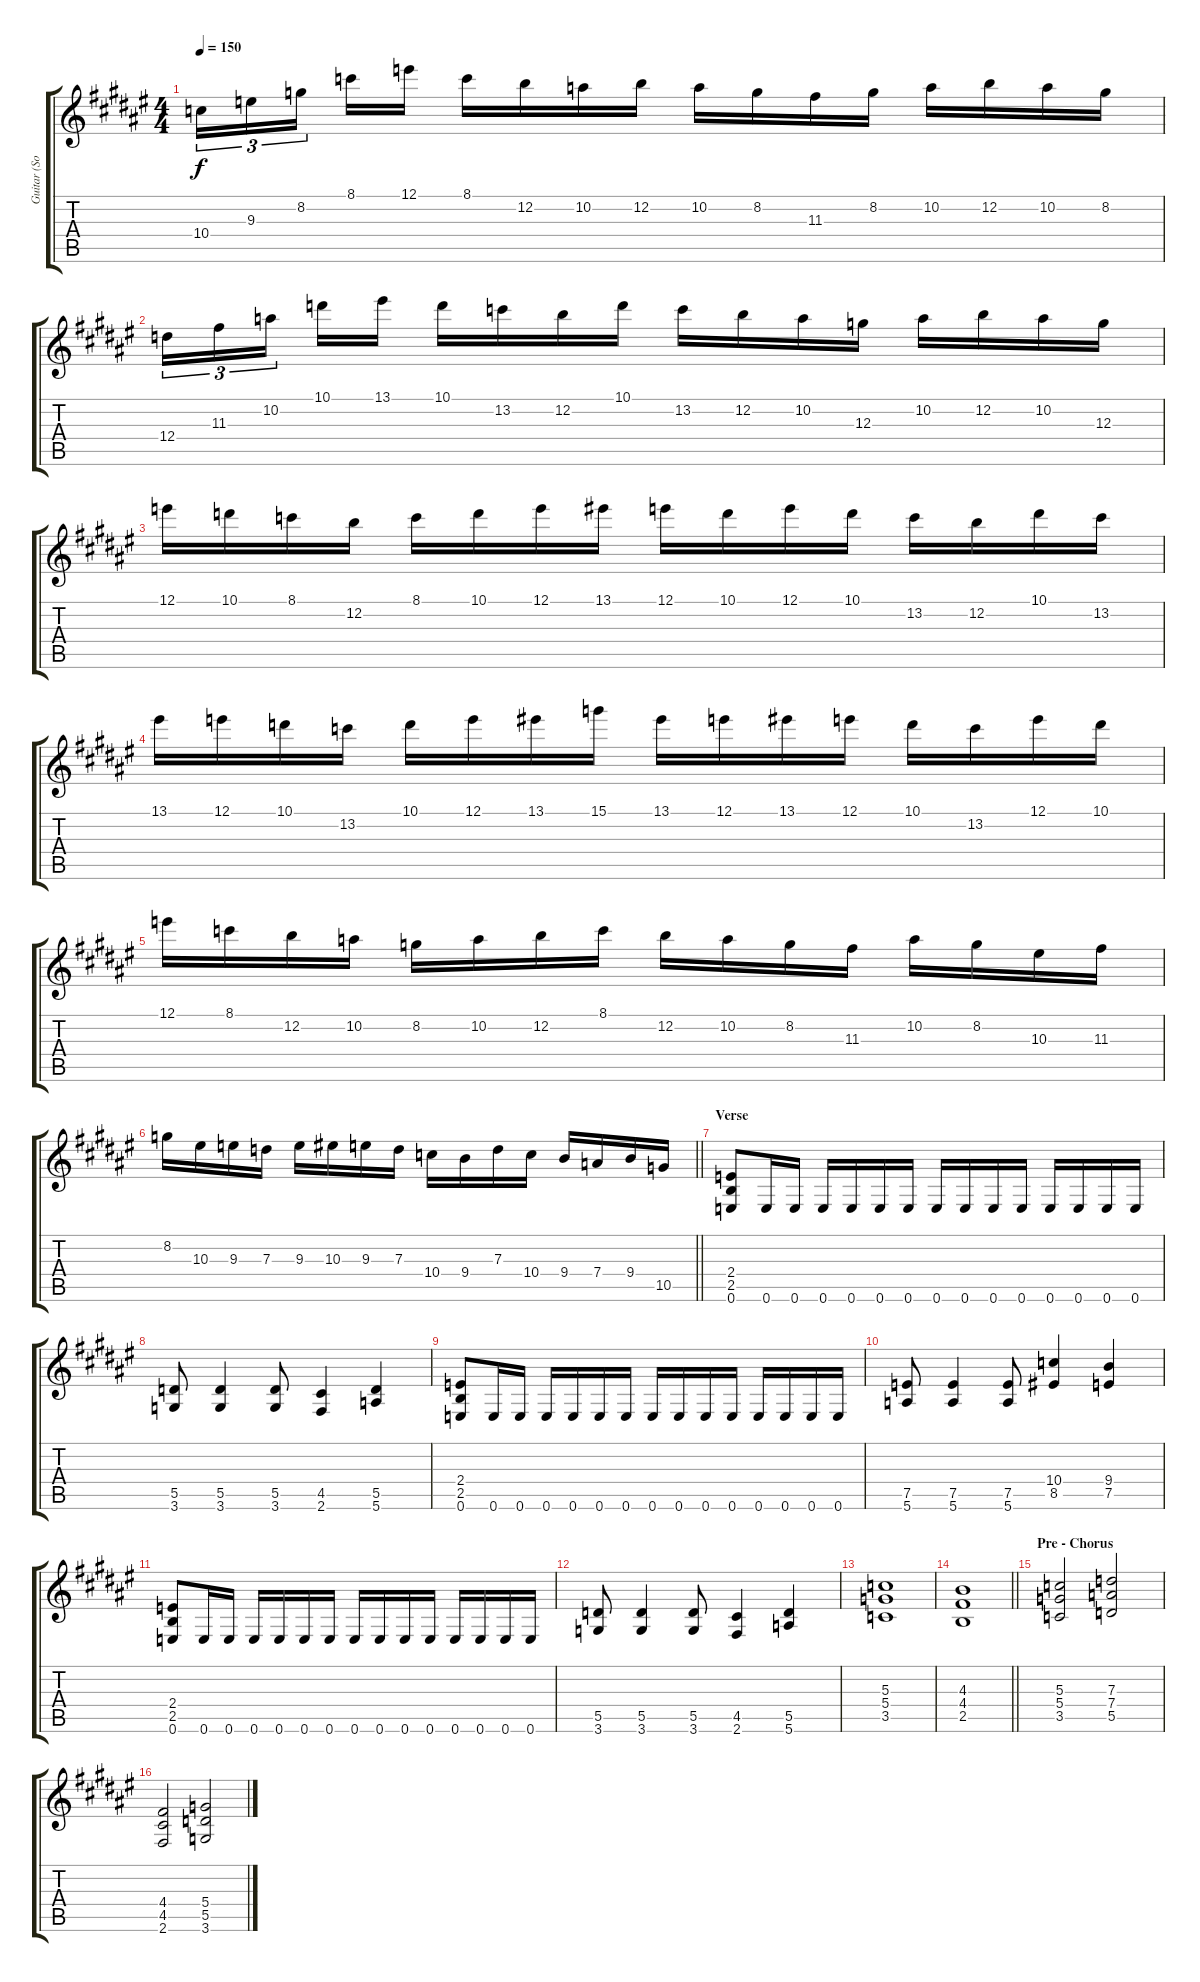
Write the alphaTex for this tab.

\track ("Guitar (Solo)" "Guitar (So") {instrument distortionguitar}
\staff {score tabs}
\tuning (E4 B3 G3 D3 A2 E2) {hide}
\ts (4 4)
\tempo 150
\clef g2
\ks d#minor
10.4.16{tu (3 2) dy f} 9.3.16{tu (3 2)} 8.2.16{tu (3 2)} 8.1.16 12.1.16 8.1.16 12.2.16 10.2.16 12.2.16 10.2.16 8.2.16 11.3.16 8.2.16 10.2.16 12.2.16 10.2.16 8.2.16 |
12.4.16{tu (3 2)} 11.3.16{tu (3 2)} 10.2.16{tu (3 2)} 10.1.16 13.1.16 10.1.16 13.2.16 12.2.16 10.1.16 13.2.16 12.2.16 10.2.16 12.3.16 10.2.16 12.2.16 10.2.16 12.3.16 |
12.1.16 10.1.16 8.1.16 12.2.16 8.1.16 10.1.16 12.1.16 13.1.16 12.1.16 10.1.16 12.1.16 10.1.16 13.2.16 12.2.16 10.1.16 13.2.16 |
13.1.16 12.1.16 10.1.16 13.2.16 10.1.16 12.1.16 13.1.16 15.1.16 13.1.16 12.1.16 13.1.16 12.1.16 10.1.16 13.2.16 12.1.16 10.1.16 |
12.1.16 8.1.16 12.2.16 10.2.16 8.2.16 10.2.16 12.2.16 8.1.16 12.2.16 10.2.16 8.2.16 11.3.16 10.2.16 8.2.16 10.3.16 11.3.16 |
\barLineRight lightlight
8.2.16 10.3.16 9.3.16 7.3.16 9.3.16 10.3.16 9.3.16 7.3.16 10.4.16 9.4.16 7.3.16 10.4.16 9.4.16 7.4.16 9.4.16 10.5.16 |
\section ("" "Verse")
(2.4 2.5 0.6).8 0.6.16 0.6.16 0.6.16 0.6.16 0.6.16 0.6.16 0.6.16 0.6.16 0.6.16 0.6.16 0.6.16 0.6.16 0.6.16 0.6.16 |
(5.5 3.6).8 (5.5 3.6).4 (5.5 3.6).8 (4.5 2.6).4 (5.5 5.6).4 |
(2.4 2.5 0.6).8 0.6.16 0.6.16 0.6.16 0.6.16 0.6.16 0.6.16 0.6.16 0.6.16 0.6.16 0.6.16 0.6.16 0.6.16 0.6.16 0.6.16 |
(7.5 5.6).8 (7.5 5.6).4 (7.5 5.6).8 (10.4 8.5).4 (9.4 7.5).4 |
(2.4 2.5 0.6).8 0.6.16 0.6.16 0.6.16 0.6.16 0.6.16 0.6.16 0.6.16 0.6.16 0.6.16 0.6.16 0.6.16 0.6.16 0.6.16 0.6.16 |
(5.5 3.6).8 (5.5 3.6).4 (5.5 3.6).8 (4.5 2.6).4 (5.5 5.6).4 |
(5.3 5.4 3.5).1 |
\barLineRight lightlight
(4.3 4.4 2.5).1 |
\section ("" "Pre - Chorus")
(5.3 5.4 3.5).2 (7.3 7.4 5.5).2 |
(4.4 4.5 2.6).2 (5.4 5.5 3.6).2
